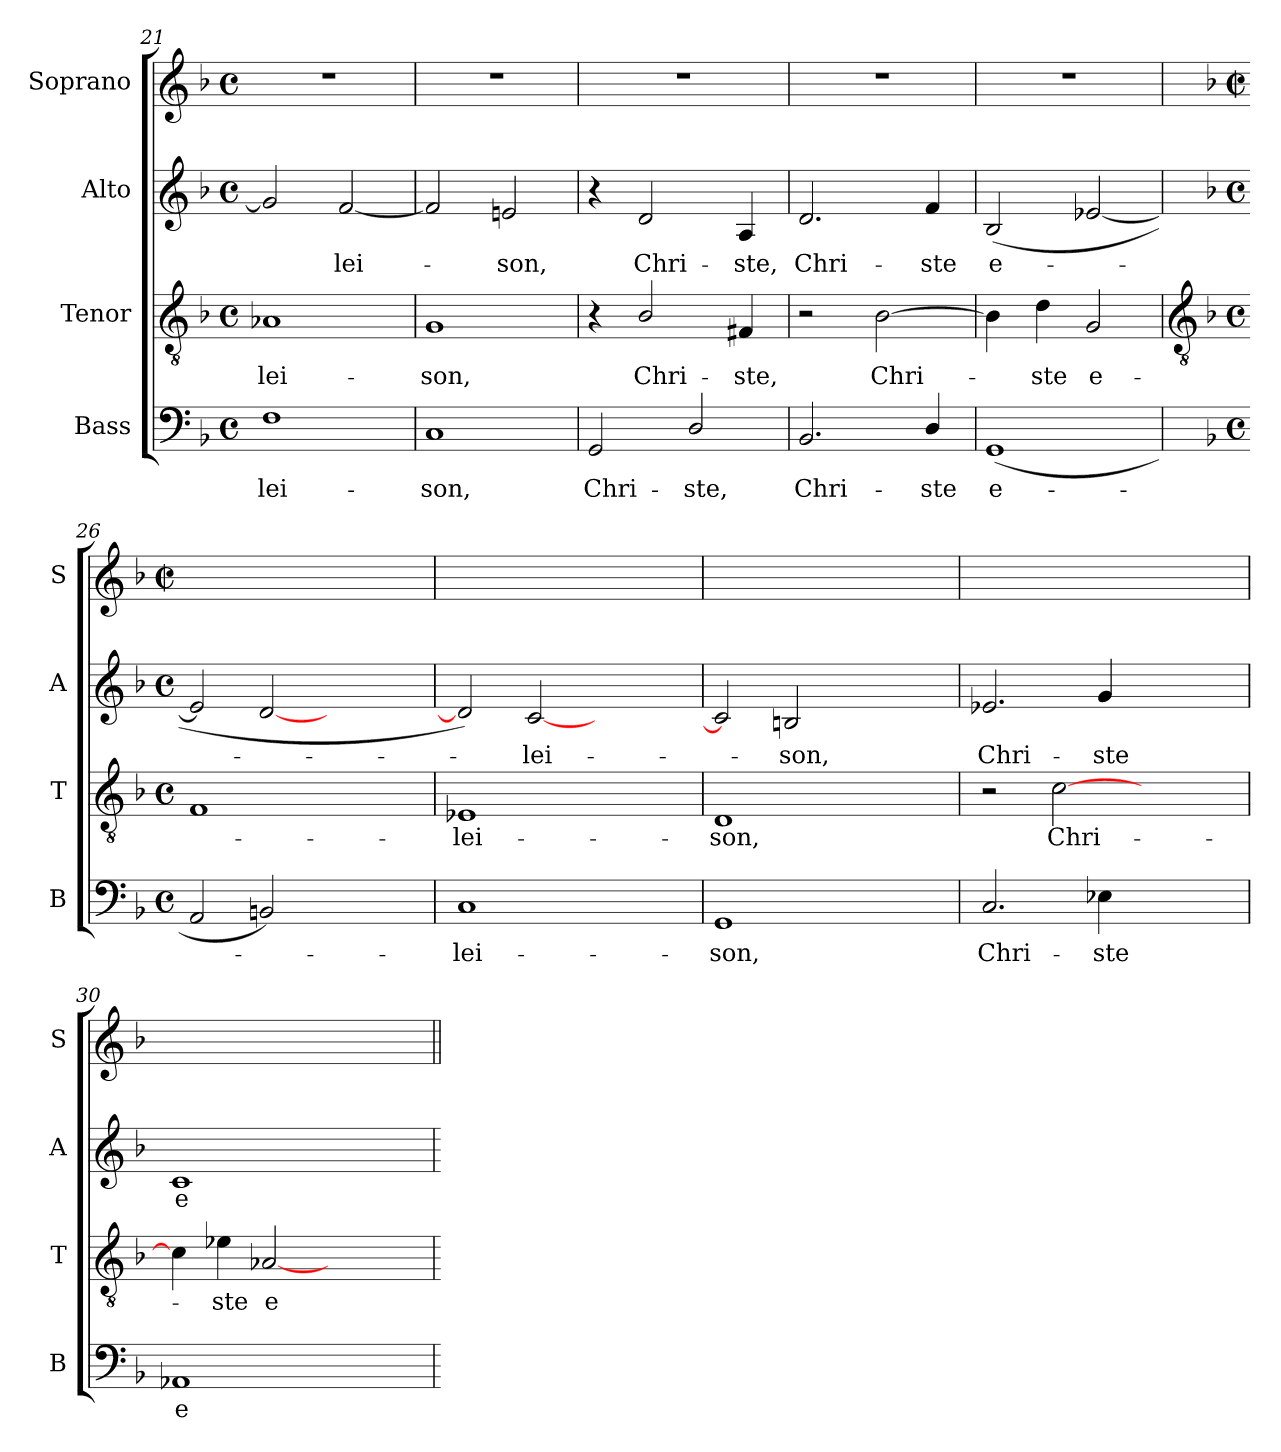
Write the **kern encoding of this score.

**kern	**text	**kern	**text	**kern	**text	**kern
*part4	*part4	*part3	*part3	*part2	*part2	*part1
*staff4	*staff4	*staff3	*staff3	*staff2	*staff2	*staff1
*I"Bass	*	*I"Tenor	*	*I"Alto	*	*I"Soprano
*I'B	*	*I'T	*	*I'A	*	*I'S
*clefF4	*	*clefGv2	*	*clefG2	*	*clefG2
*k[b-]	*	*k[b-]	*	*k[b-]	*	*k[b-]
*F:	*	*F:	*	*F:	*	*F:
*M4/4	*	*M4/4	*	*M4/4	*	*M4/4
*met(c)	*	*met(c)	*	*met(c)	*	*met(c)
=21	=21	=21	=21	=21	=21	=21
!	!LO:LY:b	!	!LO:LY:b	!	!	!
1F	lei-	1A-X	lei-	2g]	.	1r
!	!	!	!	!	!LO:LY:b	!
.	.	.	.	[2f	lei-	.
=22	=22	=22	=22	=22	=22	=22
!	!LO:LY:b	!	!LO:LY:b	!	!	!
1C	-son,	1G	-son,	2f]	.	1r
!	!	!	!	!	!LO:LY:b	!
.	.	.	.	2en	son,	.
=23	=23	=23	=23	=23	=23	=23
!	!LO:LY:b	!	!	!	!	!
2GG	Chri-	4r	.	4r	.	1r
!	!	!	!LO:LY:b	!	!LO:LY:b	!
.	.	2B-/	Chri-	2d	Chri-	.
!	!LO:LY:b	!	!	!	!	!
2D/	-ste,	.	.	.	.	.
!	!	!	!LO:LY:b	!	!LO:LY:b	!
.	.	4F#X	-ste,	4A	-ste,	.
=24	=24	=24	=24	=24	=24	=24
!	!LO:LY:b	!	!	!	!LO:LY:b	!
2.BB-	Chri-	2r	.	2.d	Chri-	1r
!	!	!	!LO:LY:b	!	!	!
.	.	[2B-	Chri-	.	.	.
!	!LO:LY:b	!	!	!	!LO:LY:b	!
4D/	-ste	.	.	4f	-ste	.
=25	=25	=25	=25	=25	=25	=25
!	!LO:LY:b	!	!	!	!LO:LY:b	!
(<1GG	e-	4B-]	.	(<2B-	e-	1r
!	!	!	!LO:LY:b	!	!	!
.	.	4d	ste	.	.	.
!	!	!	!LO:LY:b	!	!	!
.	.	2G	e-	[2e-X	.	.
!!LO:LB:g=z
=26	=26	=26	=26	=26	=26	=26
*	*	*clefGv2	*	*	*	*
*	*	*	*	*	*	*k[b-]
*	*	*	*	*	*	*F:
*M4/4	*	*M4/4	*	*M4/4	*	*M4/2
*met(c)	*	*met(c)	*	*met(c)	*	*met(c|)
2AA	.	1F	.	2e-]	.	0ryy
2BBn)	.	.	.	[2d	.	.
1ryy	.	1ryy	.	1ryy	.	.
=27	=27	=27	=27	=27	=27	=27
!	!LO:LY:b	!	!LO:LY:b	!	!	!
1C	lei-	1E-X	lei-	2d])	.	0ryy
!	!	!	!	!	!LO:LY:b	!
.	.	.	.	[2c	lei-	.
1ryy	.	1ryy	.	1ryy	.	.
=28	=28	=28	=28	=28	=28	=28
!	!LO:LY:b	!	!LO:LY:b	!	!	!
1GG	-son,	1D	-son,	2c]	.	0ryy
!	!	!	!	!	!LO:LY:b	!
.	.	.	.	2Bn	son,	.
1ryy	.	1ryy	.	1ryy	.	.
=29	=29	=29	=29	=29	=29	=29
!	!LO:LY:b	!	!	!	!LO:LY:b	!
2.C	Chri-	2r	.	2.e-X	Chri-	0ryy
!	!	!	!LO:LY:b	!	!	!
.	.	[2c	Chri-	.	.	.
!	!LO:LY:b	!	!	!	!LO:LY:b	!
4E-X	-ste	.	.	4g	-ste	.
1ryy	.	1ryy	.	1ryy	.	.
=30	=30	=30	=30	=30	=30	=30
!	!LO:LY:b	!	!	!	!LO:LY:b	!
1AA-X	e-	4c]	.	1c	e-	0ryy
!	!	!	!LO:LY:b	!	!	!
.	.	4e-X	ste	.	.	.
!	!	!	!LO:LY:b	!	!	!
.	.	[2A-X	e-	.	.	.
1ryy	.	1ryy	.	1ryy	.	.
=	=||	=	=||	=	=||	=||
*-	*-	*-	*-	*-	*-	*-
